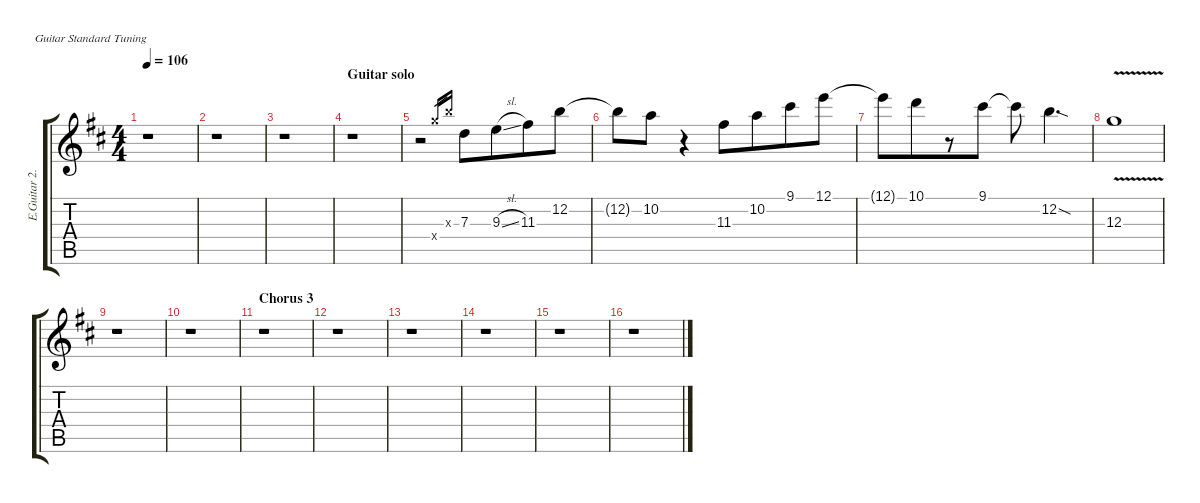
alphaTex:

\defaultSystemsLayout 4
\hideDynamics
\track ("E.Guitar 2." "E.Guitar 2.") {defaultSystemsLayout 4 instrument overdrivenguitar}
\staff {score tabs}
\tuning (E4 B3 G3 D3 A2 E2)
\ts (4 4)
\tempo 106
\clef g2
\ks d
r.1{dy mf} |
r.1 |
r.1 |
\section ("" "Guitar solo")
r.1 |
r.2 17.4{x acc forcenatural}.16{gr} 16.3{x acc forcenatural}.16{gr} 7.3{acc forcenatural}.8 9.3{sl acc forcenatural}.8{beam merge} 11.3{acc #}.8 12.2{acc forcenatural}.8 |
12.2{t acc forcenatural}.8 10.2{acc forcenatural}.8 r.4 11.3{acc #}.8 10.2{acc forcenatural}.8{beam merge} 9.1{acc #}.8{beam merge} 12.1{acc forcenatural}.8 |
12.1{t acc forcenatural}.8{beam merge} 10.1{acc forcenatural}.8{beam merge} r.8{beam merge} 9.1{acc #}.8 9.1{t acc #}.8 12.2{sod acc forcenatural}.4{d} |
12.3{v acc forcenatural}.1 |
r.1 |
r.1 |
\section ("" "Chorus 3")
r.1 |
r.1 |
r.1 |
r.1 |
r.1 |
r.1
